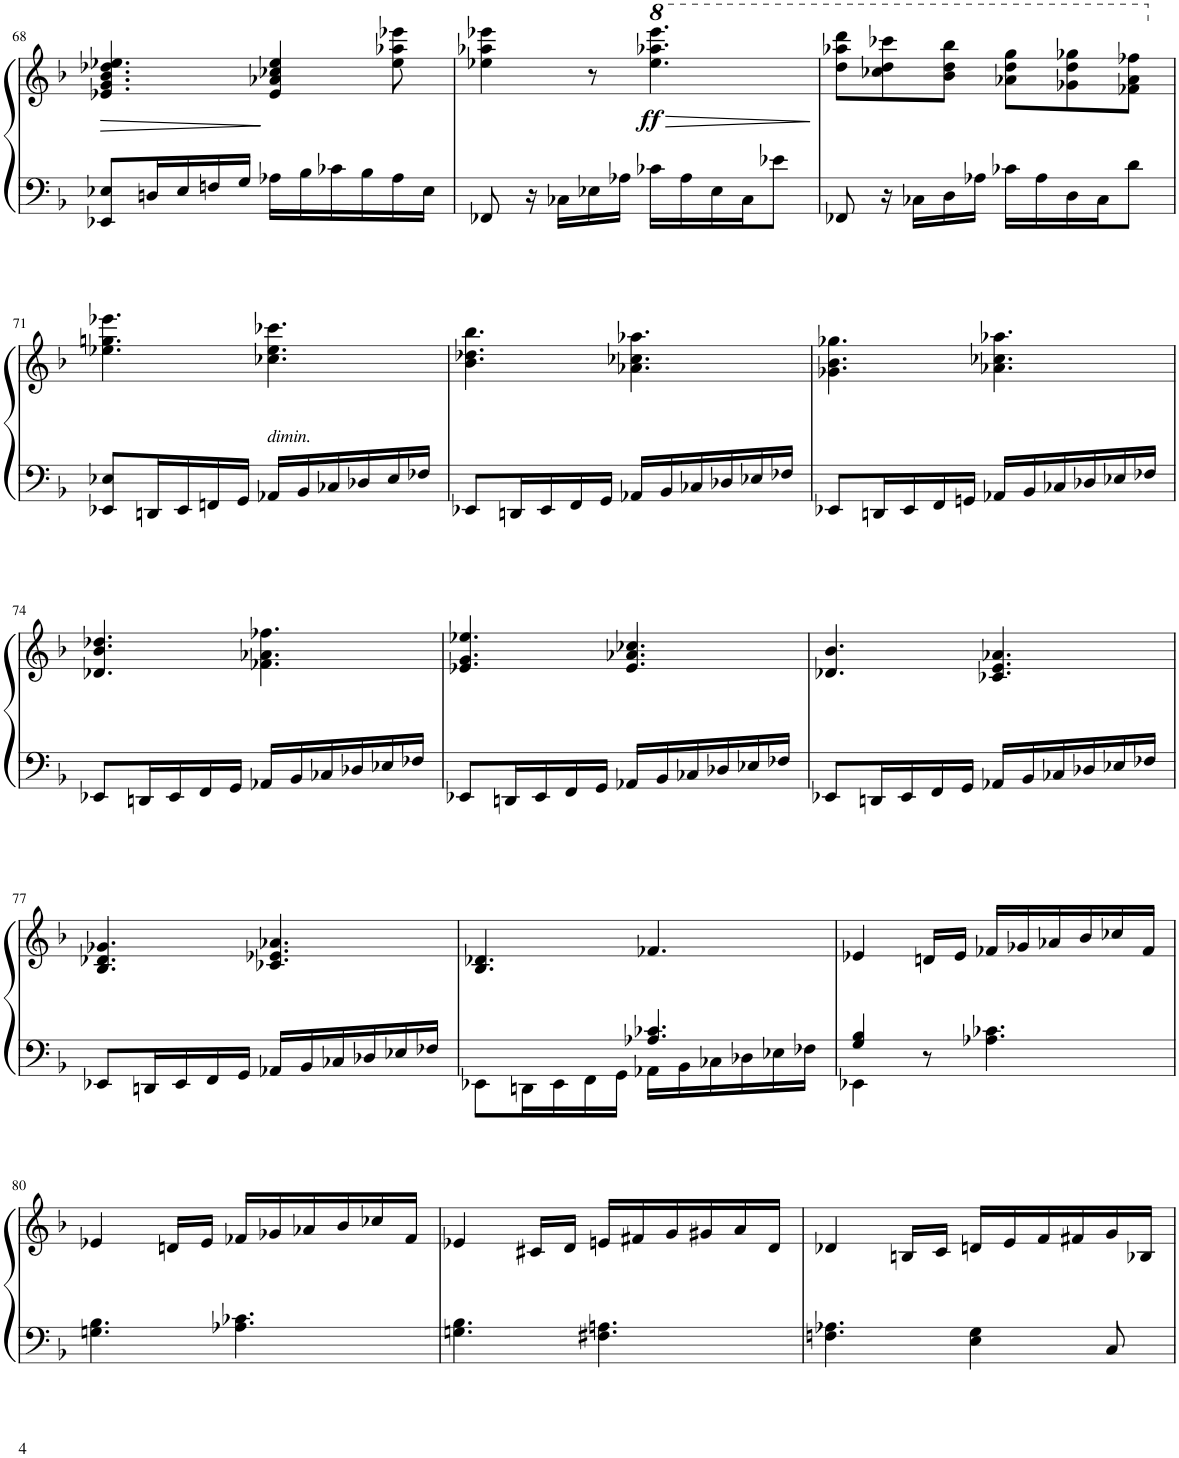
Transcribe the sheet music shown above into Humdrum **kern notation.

**kern	**kern	**dynam
*part1	*part1	*part1
*staff2	*staff1	*staff1/2
*I"Piano	*	*
*I'Pno.	*	*
!!LO:PB:g=z
*clefF4	*clefG2	*
*k[b-]	*k[b-]	*
*M6/8	*M6/8	*
=68	=68	=68
!	!	!LO:HP:b
8EE-X/ 8E-X/L	4.e-X/ 4.g/ 4.b-/ 4.dd-X/ 4.ee-X/	>
16Dn/L	.	.
16E-/	.	.
16Fn/	.	.
16G/JJ	.	.
16A-X\LL	4e-/ 4a-X/ 4cc-X/ 4ee-/	.
16B-\	.	.
16c-X\	.	.
16B-\	.	.
16A-\	8ee-\ 8aa-X\ 8eee-X\	.
16E-\JJ	.	.
=69	=69	=69
*8va	*	*
8FF-X/	4ee-X\ 4aa-X\ 4eee-X\	.
16r	.	.
16C-X\LL	.	.
16E-X\	8r	.
16A-X\JJ	.	.
!	!	!LO:DY:b
16c-X\LL	4.eee-\ 4.aaa-X\ 4.eeee-\	ff
16A-\	.	.
16E-\	.	.
16C-\J	.	.
8e-X\J	.	.
.	.	]
=70	=70	=70
8FF-X/	8ddd\ 8aaa-X\ 8dddd\L	.
16r	8ccc-X\ 8ddd\ 8cccc-X\	.
16C-X\LL	.	.
16D\	8bb-\ 8ddd\ 8bbb-\J	.
16A-X\JJ	.	.
16c-X\LL	8aa-X\ 8ddd\ 8ggg\L	.
16A-\	.	.
16D\	8gg-X\ 8ddd\ 8ggg-X\	.
16C-\J	.	.
8d\J	8ff-X\ 8aa-\ 8fff-X\J	.
!!LO:LB:g=z
=71	=71	=71
*	*X8va	*
8EE-X/ 8E-X/L	4.ee-X\ 4.ggn\ 4.eee-X\	.
16DDn/L	.	.
16EE-/	.	.
16FFn/	.	.
16GG/JJ	.	.
!LO:TX:a:i:t=dimin.	!	!
16AA-X/LL	4.cc-X\ 4.ee-\ 4.ccc-X\	.
16BB-/	.	.
16C-X/	.	.
16D-X/	.	.
16E-/	.	.
16F-X/JJ	.	.
=72	=72	=72
8EE-X/L	4.b-\ 4.dd-X\ 4.bb-\	.
16DDn/L	.	.
16EE-/	.	.
16FF/	.	.
16GG/JJ	.	.
16AA-X/LL	4.a-X\ 4.cc-X\ 4.aa-X\	.
16BB-/	.	.
16C-X/	.	.
16D-X/	.	.
16E-X/	.	.
16F-X/JJ	.	.
=73	=73	=73
8EE-X/L	4.g-X\ 4.b-\ 4.gg-X\	.
16DDn/L	.	.
16EE-/	.	.
16FF/	.	.
16GGn/JJ	.	.
16AA-X/LL	4.a-X\ 4.cc-X\ 4.aa-X\	.
16BB-/	.	.
16C-X/	.	.
16D-X/	.	.
16E-X/	.	.
16F-X/JJ	.	.
!!LO:LB:g=z
=74	=74	=74
8EE-X/L	4.d-X/ 4.b-/ 4.dd-X/	.
16DDn/L	.	.
16EE-/	.	.
16FF/	.	.
16GG/JJ	.	.
16AA-X/LL	4.f-X\ 4.a-X\ 4.ff-X\	.
16BB-/	.	.
16C-X/	.	.
16D-X/	.	.
16E-X/	.	.
16F-X/JJ	.	.
=75	=75	=75
8EE-X/L	4.e-X/ 4.g/ 4.ee-X/	.
16DDn/L	.	.
16EE-/	.	.
16FF/	.	.
16GG/JJ	.	.
16AA-X/LL	4.e-/ 4.a-X/ 4.cc-X/	.
16BB-/	.	.
16C-X/	.	.
16D-X/	.	.
16E-X/	.	.
16F-X/JJ	.	.
=76	=76	=76
8EE-X/L	4.d-X/ 4.b-/	.
16DDn/L	.	.
16EE-/	.	.
16FF/	.	.
16GG/JJ	.	.
16AA-X/LL	4.c-X/ 4.e/ 4.a-X/	.
16BB-/	.	.
16C-X/	.	.
16D-X/	.	.
16E-X/	.	.
16F-X/JJ	.	.
!!LO:LB:g=z
=77	=77	=77
8EE-X/L	4.B-/ 4.d-X/ 4.g-X/	.
16DDn/L	.	.
16EE-/	.	.
16FF/	.	.
16GG/JJ	.	.
16AA-X/LL	4.c-X/ 4.e-X/ 4.a-X/	.
16BB-/	.	.
16C-X/	.	.
16D-X/	.	.
16E-X/	.	.
16F-X/JJ	.	.
=78	=78	=78
*^	*	*
4.ryy	8EE-X\L	4.B-/ 4.d-X/	.
.	16DDn\L	.	.
.	16EE-\	.	.
.	16FF\	.	.
.	16GG\JJ	.	.
4.A-X/ 4.c-X/	16AA-X\LL	4.f-X/	.
.	16BB-\	.	.
.	16C-X\	.	.
.	16D-X\	.	.
.	16E-X\	.	.
.	16F-X\JJ	.	.
=79	=79	=79	=79
4G/ 4B-/	4EE-X\	4e-X/	.
8r	2ryy	16dn/LL	.
.	.	16e-/JJ	.
4.A-X\ 4.c-X\	.	16f-X/LL	.
.	.	16g-X/	.
.	.	16a-X/	.
.	.	16b-/	.
.	.	16cc-X/	.
.	.	16f-/JJ	.
*v	*v	*	*
!!LO:LB:g=z
=80	=80	=80
4.Gn\ 4.B-\	4e-X/	.
.	16dn/LL	.
.	16e-/JJ	.
4.A-X\ 4.c-X\	16f-X/LL	.
.	16g-X/	.
.	16a-X/	.
.	16b-/	.
.	16cc-X/	.
.	16f-/JJ	.
=81	=81	=81
4.Gn\ 4.B-\	4e-X/	.
.	16c#X/LL	.
.	16d/JJ	.
4.F#X\ 4.An\	16en/LL	.
.	16f#X/	.
.	16g/	.
.	16g#X/	.
.	16a/	.
.	16d/JJ	.
=82	=82	=82
4.Fn\ 4.A-X\	4d-X/	.
.	16Bn/LL	.
.	16c/JJ	.
4E\ 4G\	16dn/LL	.
.	16e/	.
.	16f/	.
.	16f#X/	.
8C/	16g/	.
.	16B-X/JJ	.
=	=	=
*-	*-	*-
